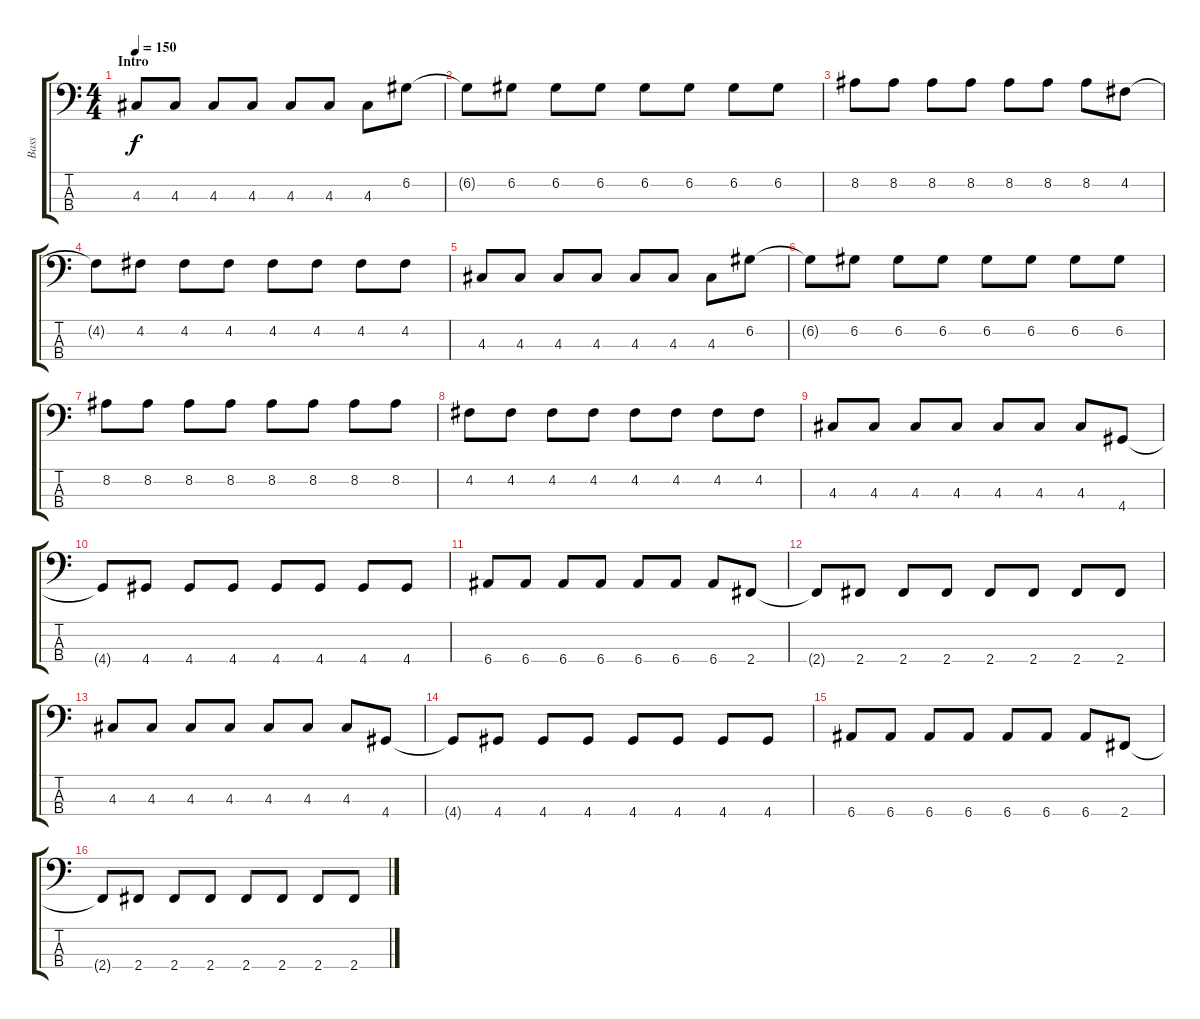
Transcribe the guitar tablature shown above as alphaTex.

\track ("Bass" "Bass") {instrument electricbassfinger}
\staff {score tabs}
\tuning (G2 D2 A1 E1) {hide}
\ts (4 4)
\section ("" "Intro")
\tempo 150
\clef f4
\ks c
4.3.8{dy f instrument electricbassfinger} 4.3.8 4.3.8 4.3.8 4.3.8 4.3.8 4.3.8 6.2.8 |
6.2{t}.8 6.2.8 6.2.8 6.2.8 6.2.8 6.2.8 6.2.8 6.2.8 |
8.2.8 8.2.8 8.2.8 8.2.8 8.2.8 8.2.8 8.2.8 4.2.8 |
4.2{t}.8 4.2.8 4.2.8 4.2.8 4.2.8 4.2.8 4.2.8 4.2.8 |
4.3.8 4.3.8 4.3.8 4.3.8 4.3.8 4.3.8 4.3.8 6.2.8 |
6.2{t}.8 6.2.8 6.2.8 6.2.8 6.2.8 6.2.8 6.2.8 6.2.8 |
8.2.8 8.2.8 8.2.8 8.2.8 8.2.8 8.2.8 8.2.8 8.2.8 |
4.2.8 4.2.8 4.2.8 4.2.8 4.2.8 4.2.8 4.2.8 4.2.8 |
4.3.8 4.3.8 4.3.8 4.3.8 4.3.8 4.3.8 4.3.8 4.4.8 |
4.4{t}.8 4.4.8 4.4.8 4.4.8 4.4.8 4.4.8 4.4.8 4.4.8 |
6.4.8 6.4.8 6.4.8 6.4.8 6.4.8 6.4.8 6.4.8 2.4.8 |
2.4{t}.8 2.4.8 2.4.8 2.4.8 2.4.8 2.4.8 2.4.8 2.4.8 |
4.3.8 4.3.8 4.3.8 4.3.8 4.3.8 4.3.8 4.3.8 4.4.8 |
4.4{t}.8 4.4.8 4.4.8 4.4.8 4.4.8 4.4.8 4.4.8 4.4.8 |
6.4.8 6.4.8 6.4.8 6.4.8 6.4.8 6.4.8 6.4.8 2.4.8 |
2.4{t}.8 2.4.8 2.4.8 2.4.8 2.4.8 2.4.8 2.4.8 2.4.8
